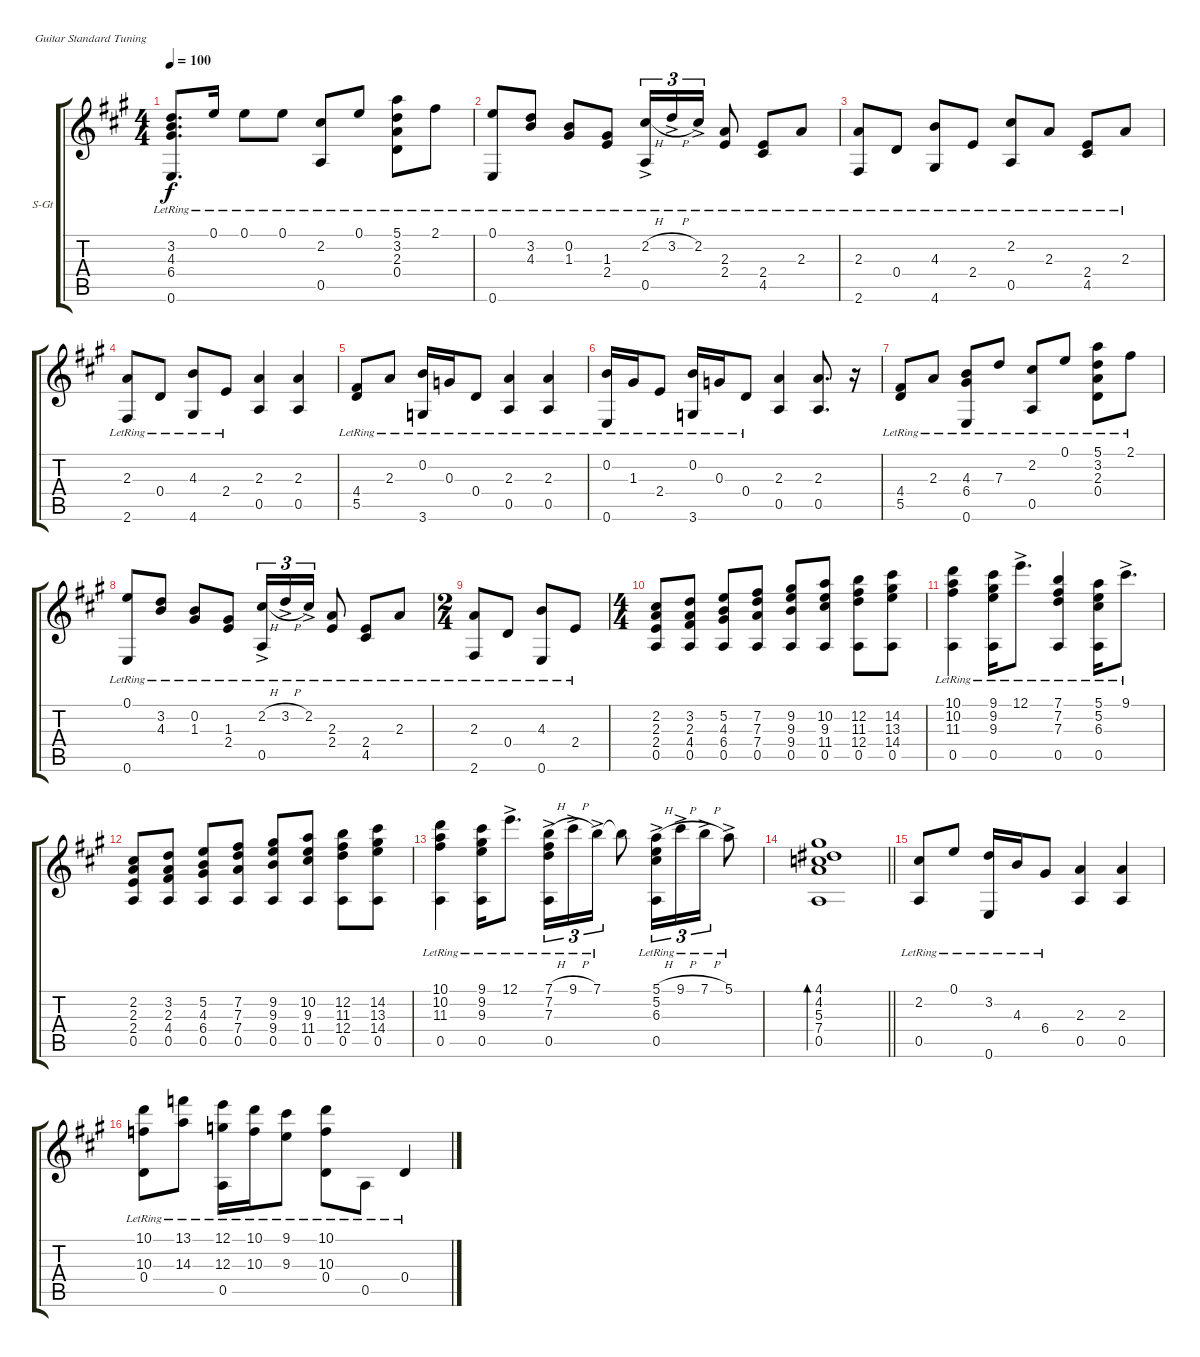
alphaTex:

\defaultSystemsLayout 4
\bracketExtendMode groupsimilarinstruments
\firstSystemTrackNameOrientation horizontal
\otherSystemsTrackNameOrientation horizontal
\track ("Steel Guitar" "S-Gt") {instrument acousticguitarsteel}
\staff {score tabs}
\tuning (E4 B3 G3 D3 A2 E2)
\ts (4 4)
\tempo 100
\clef g2
\ks a
(3.2{lr} 0.6{lr} 6.4{lr} 4.3{lr}).8{d dy f} 0.1{lr}.16 0.1{lr}.8 0.1{lr}.8 (0.5{lr} 2.2{lr}).8 0.1{lr}.8 (5.1{lr} 0.4 2.3 3.2).8 2.1{lr}.8 |
(0.1{lr} 0.6{lr}).8 (3.2{lr} 4.3{lr}).8 (0.2{lr} 1.3{lr}).8 (1.3{lr} 2.4{lr}).8 (0.5{lr} 2.2{h ac lr}).16{tu (3 2)} 3.2{h ac lr}.16{tu (3 2)} 2.2{ac lr}.16{tu (3 2)} (2.3{lr} 2.4{lr}).8 (4.5{lr} 2.4{lr}).8 2.3{lr}.8 |
(2.6{lr} 2.3{lr}).8 0.4{lr}.8 (4.3{lr} 4.6).8 2.4{lr}.8 (2.2{lr} 0.5{lr}).8 2.3{lr}.8 (2.4{lr} 4.5{lr}).8 2.3{lr}.8 |
(2.6{lr} 2.3{lr}).8 0.4{lr}.8 (4.3{lr} 4.6).8 2.4{lr}.8 (0.5 2.3).4 (2.3 0.5).4 |
(5.5{lr} 4.4{lr}).8 2.3{lr}.8 (0.2{lr} 3.6).16 0.3{lr}.16 0.4{lr}.8 (2.3{lr} 0.5).4 (2.3{lr} 0.5).4 |
(0.2{lr} 0.6{lr}).16 1.3{lr}.16 2.4{lr}.8 (0.2{lr} 3.6).16 0.3{lr}.16 0.4{lr}.8 (0.5 2.3).4 (2.3 0.5).8{d} r.16 |
(5.5{lr} 4.4{lr}).8 2.3{lr}.8 (0.6{lr} 6.4{lr} 4.3{lr}).8 7.3{lr}.8 (0.5{lr} 2.2{lr}).8 0.1{lr}.8 (5.1{lr} 3.2{lr} 2.3{lr} 0.4{lr}).8 2.1{lr}.8 |
(0.1{lr} 0.6{lr}).8 (4.3{lr} 3.2{lr}).8 (0.2{lr} 1.3{lr}).8 (2.4{lr} 1.3{lr}).8 (2.2{h ac lr} 0.5{lr}).16{tu (3 2)} 3.2{h ac lr}.16{tu (3 2)} 2.2{ac lr}.16{tu (3 2)} (2.3{lr} 2.4{lr}).8 (2.4{lr} 4.5{lr}).8 2.3{lr}.8 |
\ts (2 4)
(2.6{lr} 2.3{lr}).8 0.4{lr}.8 (4.3{lr} 0.6{lr}).8 2.4{lr}.8 |
\ts (4 4)
(0.5 2.4 2.3 2.2).8 (0.5 4.4 2.3 3.2).8 (5.2 4.3 6.4 0.5).8 (0.5 7.4 7.3 7.2).8 (9.2 9.3 9.4 0.5).8 (0.5 11.4 9.3 10.2).8 (12.2 11.3 12.4 0.5).8 (0.5 14.4 13.3 14.2).8 |
(0.5{lr} 11.3{lr} 10.2{lr} 10.1{lr}).4 (9.1{lr} 9.2{lr} 9.3{lr} 0.5{lr}).16 12.1{ac lr}.8{d} (7.1{lr} 7.2{lr} 7.3{lr} 0.5{lr}).4 (0.5{lr} 6.3{lr} 5.2{lr} 5.1{lr}).16 9.1{ac lr}.8{d} |
(0.5 2.4 2.3 2.2).8 (0.5 4.4 2.3 3.2).8 (5.2 4.3 6.4 0.5).8 (0.5 7.4 7.3 7.2).8 (9.2 9.3 9.4 0.5).8 (0.5 11.4 9.3 10.2).8 (12.2 11.3 12.4 0.5).8 (0.5 14.4 13.3 14.2).8 |
(0.5{lr} 11.3{lr} 10.2{lr} 10.1{lr}).4 (9.1{lr} 9.2{lr} 9.3{lr} 0.5{lr}).16 12.1{ac lr}.8{d} (7.1{h ac lr} 7.2{lr} 7.3{lr} 0.5{lr}).16{tu (3 2)} 9.1{h ac lr}.16{tu (3 2)} 7.1{ac lr}.16{tu (3 2)} 7.1{t}.8 (0.5{lr} 6.3{lr} 5.2{lr} 5.1{h ac lr}).16{tu (3 2)} 9.1{h ac lr}.16{tu (3 2)} 7.1{h ac lr}.16{tu (3 2)} 5.1{ac lr}.8 |
\barLineRight lightlight
(0.5 5.3 4.2 4.1 7.4).1{bd 231} |
(0.5{lr} 2.2{lr}).8 0.1{lr}.8 (0.6{lr} 3.2{lr}).16 4.3{lr}.16 6.4{lr}.8 (0.5 2.3).4 (0.5 2.3).4 |
(0.4{lr} 10.3{lr} 10.1{lr}).8 (13.1{lr} 14.3{lr}).8 (12.1{lr} 12.3{lr} 0.5{lr}).16 (10.3{lr} 10.1{lr}).16 (9.1{lr} 9.3{lr}).8 (0.4{lr} 10.3{lr} 10.1{lr}).8 0.5{lr}.8 0.4{lr}.4
